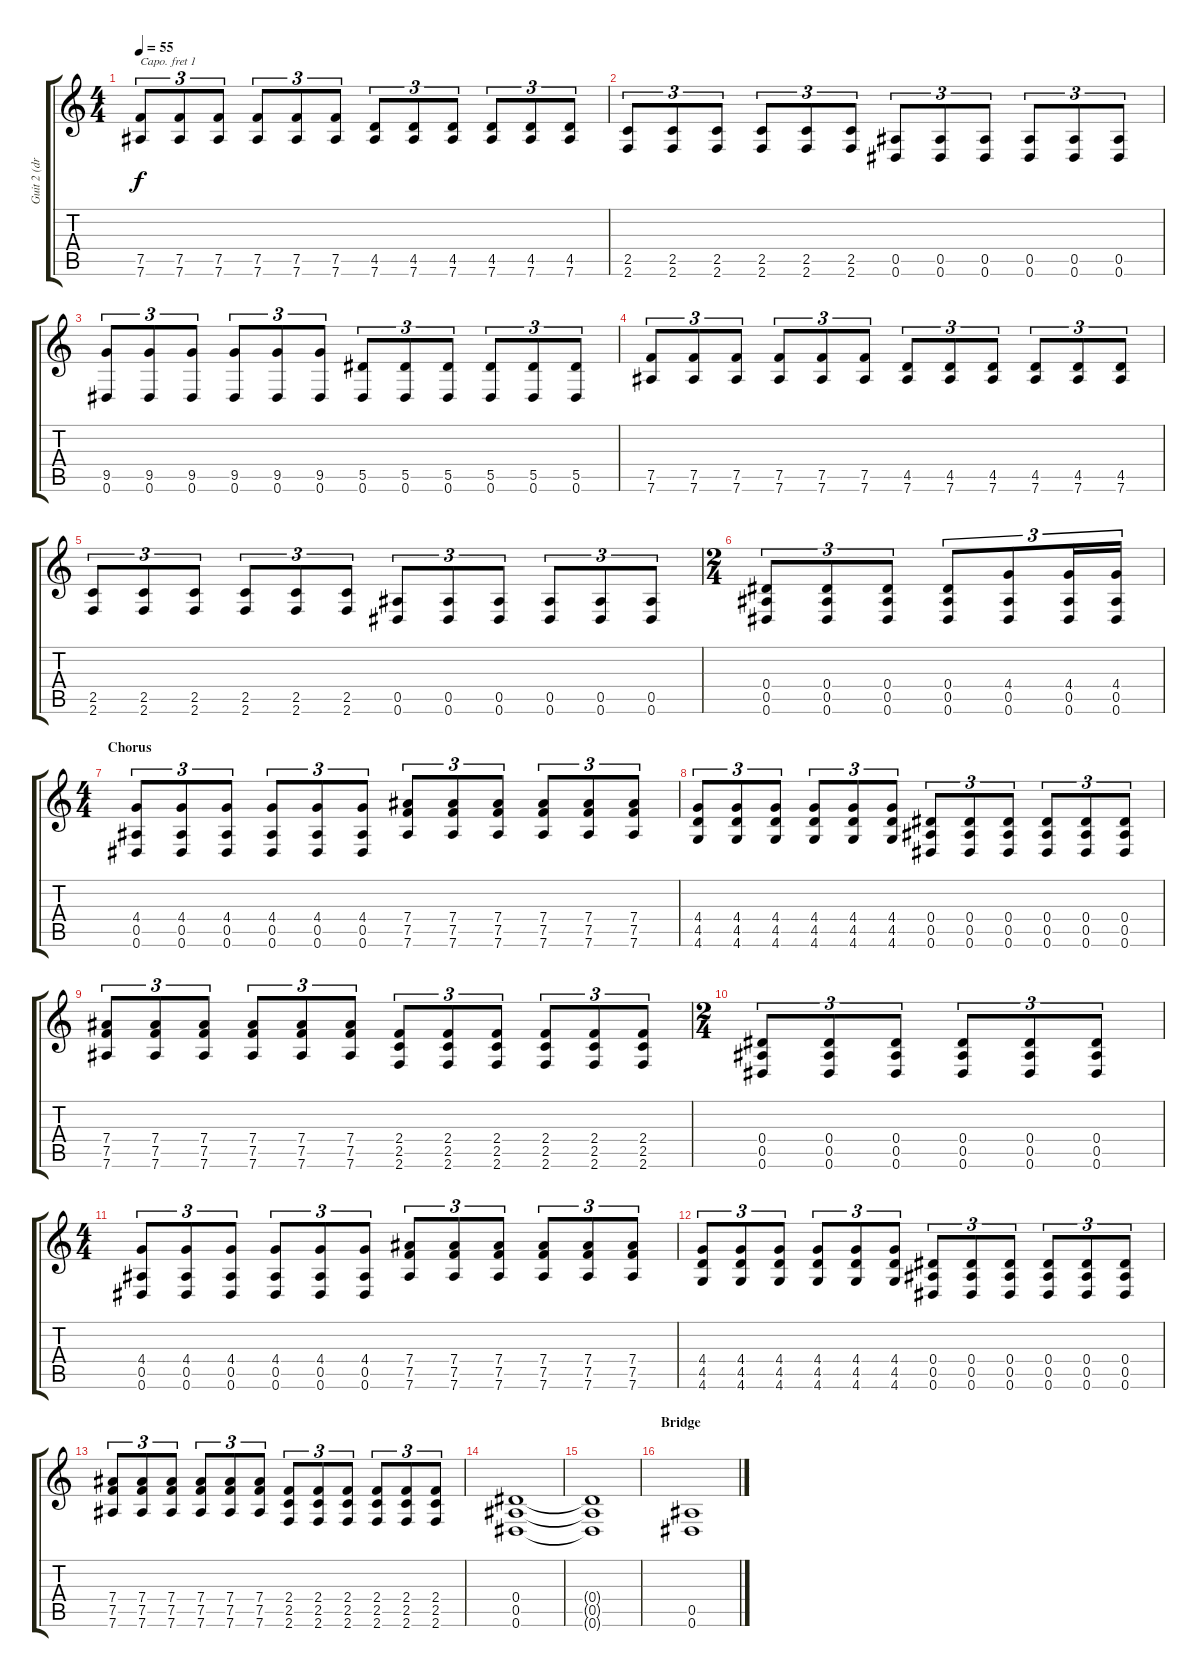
\track ("Guit 2 (dropped D)" "Guit 2 (dr") {instrument electricguitarjazz}
\staff {score tabs}
\capo 1
\tuning (E4 B3 G3 D3 A2 D2) {hide}
\ts (4 4)
\tempo 55
\clef g2
\ks c
(7.5 7.6).8{tu (3 2) dy f} (7.5 7.6).8{tu (3 2)} (7.5 7.6).8{tu (3 2)} (7.5 7.6).8{tu (3 2)} (7.5 7.6).8{tu (3 2)} (7.5 7.6).8{tu (3 2)} (4.5 7.6).8{tu (3 2)} (4.5 7.6).8{tu (3 2)} (4.5 7.6).8{tu (3 2)} (4.5 7.6).8{tu (3 2)} (4.5 7.6).8{tu (3 2)} (4.5 7.6).8{tu (3 2)} |
(2.5 2.6).8{tu (3 2)} (2.5 2.6).8{tu (3 2)} (2.5 2.6).8{tu (3 2)} (2.5 2.6).8{tu (3 2)} (2.5 2.6).8{tu (3 2)} (2.5 2.6).8{tu (3 2)} (0.5 0.6).8{tu (3 2)} (0.5 0.6).8{tu (3 2)} (0.5 0.6).8{tu (3 2)} (0.5 0.6).8{tu (3 2)} (0.5 0.6).8{tu (3 2)} (0.5 0.6).8{tu (3 2)} |
(9.5 0.6).8{tu (3 2)} (9.5 0.6).8{tu (3 2)} (9.5 0.6).8{tu (3 2)} (9.5 0.6).8{tu (3 2)} (9.5 0.6).8{tu (3 2)} (9.5 0.6).8{tu (3 2)} (5.5 0.6).8{tu (3 2)} (5.5 0.6).8{tu (3 2)} (5.5 0.6).8{tu (3 2)} (5.5 0.6).8{tu (3 2)} (5.5 0.6).8{tu (3 2)} (5.5 0.6).8{tu (3 2)} |
(7.5 7.6).8{tu (3 2)} (7.5 7.6).8{tu (3 2)} (7.5 7.6).8{tu (3 2)} (7.5 7.6).8{tu (3 2)} (7.5 7.6).8{tu (3 2)} (7.5 7.6).8{tu (3 2)} (4.5 7.6).8{tu (3 2)} (4.5 7.6).8{tu (3 2)} (4.5 7.6).8{tu (3 2)} (4.5 7.6).8{tu (3 2)} (4.5 7.6).8{tu (3 2)} (4.5 7.6).8{tu (3 2)} |
(2.5 2.6).8{tu (3 2)} (2.5 2.6).8{tu (3 2)} (2.5 2.6).8{tu (3 2)} (2.5 2.6).8{tu (3 2)} (2.5 2.6).8{tu (3 2)} (2.5 2.6).8{tu (3 2)} (0.5 0.6).8{tu (3 2)} (0.5 0.6).8{tu (3 2)} (0.5 0.6).8{tu (3 2)} (0.5 0.6).8{tu (3 2)} (0.5 0.6).8{tu (3 2)} (0.5 0.6).8{tu (3 2)} |
\ts (2 4)
(0.4 0.5 0.6).8{tu (3 2)} (0.4 0.5 0.6).8{tu (3 2)} (0.4 0.5 0.6).8{tu (3 2)} (0.4 0.5 0.6).8{tu (3 2)} (4.4 0.5 0.6).8{tu (3 2)} (4.4 0.5 0.6).16{tu (3 2)} (4.4 0.5 0.6).16{tu (3 2)} |
\ts (4 4)
\section ("" "Chorus")
(4.4 0.5 0.6).8{tu (3 2)} (4.4 0.5 0.6).8{tu (3 2)} (4.4 0.5 0.6).8{tu (3 2)} (4.4 0.5 0.6).8{tu (3 2)} (4.4 0.5 0.6).8{tu (3 2)} (4.4 0.5 0.6).8{tu (3 2)} (7.4 7.5 7.6).8{tu (3 2)} (7.4 7.5 7.6).8{tu (3 2)} (7.4 7.5 7.6).8{tu (3 2)} (7.4 7.5 7.6).8{tu (3 2)} (7.4 7.5 7.6).8{tu (3 2)} (7.4 7.5 7.6).8{tu (3 2)} |
(4.4 4.5 4.6).8{tu (3 2)} (4.4 4.5 4.6).8{tu (3 2)} (4.4 4.5 4.6).8{tu (3 2)} (4.4 4.5 4.6).8{tu (3 2)} (4.4 4.5 4.6).8{tu (3 2)} (4.4 4.5 4.6).8{tu (3 2)} (0.4 0.5 0.6).8{tu (3 2)} (0.4 0.5 0.6).8{tu (3 2)} (0.4 0.5 0.6).8{tu (3 2)} (0.4 0.5 0.6).8{tu (3 2)} (0.4 0.5 0.6).8{tu (3 2)} (0.4 0.5 0.6).8{tu (3 2)} |
(7.4 7.5 7.6).8{tu (3 2)} (7.4 7.5 7.6).8{tu (3 2)} (7.4 7.5 7.6).8{tu (3 2)} (7.4 7.5 7.6).8{tu (3 2)} (7.4 7.5 7.6).8{tu (3 2)} (7.4 7.5 7.6).8{tu (3 2)} (2.4 2.5 2.6).8{tu (3 2)} (2.4 2.5 2.6).8{tu (3 2)} (2.4 2.5 2.6).8{tu (3 2)} (2.4 2.5 2.6).8{tu (3 2)} (2.4 2.5 2.6).8{tu (3 2)} (2.4 2.5 2.6).8{tu (3 2)} |
\ts (2 4)
(0.4 0.5 0.6).8{tu (3 2)} (0.4 0.5 0.6).8{tu (3 2)} (0.4 0.5 0.6).8{tu (3 2)} (0.4 0.5 0.6).8{tu (3 2)} (0.4 0.5 0.6).8{tu (3 2)} (0.4 0.5 0.6).8{tu (3 2)} |
\ts (4 4)
(4.4 0.5 0.6).8{tu (3 2)} (4.4 0.5 0.6).8{tu (3 2)} (4.4 0.5 0.6).8{tu (3 2)} (4.4 0.5 0.6).8{tu (3 2)} (4.4 0.5 0.6).8{tu (3 2)} (4.4 0.5 0.6).8{tu (3 2)} (7.4 7.5 7.6).8{tu (3 2)} (7.4 7.5 7.6).8{tu (3 2)} (7.4 7.5 7.6).8{tu (3 2)} (7.4 7.5 7.6).8{tu (3 2)} (7.4 7.5 7.6).8{tu (3 2)} (7.4 7.5 7.6).8{tu (3 2)} |
(4.4 4.5 4.6).8{tu (3 2)} (4.4 4.5 4.6).8{tu (3 2)} (4.4 4.5 4.6).8{tu (3 2)} (4.4 4.5 4.6).8{tu (3 2)} (4.4 4.5 4.6).8{tu (3 2)} (4.4 4.5 4.6).8{tu (3 2)} (0.4 0.5 0.6).8{tu (3 2)} (0.4 0.5 0.6).8{tu (3 2)} (0.4 0.5 0.6).8{tu (3 2)} (0.4 0.5 0.6).8{tu (3 2)} (0.4 0.5 0.6).8{tu (3 2)} (0.4 0.5 0.6).8{tu (3 2)} |
(7.4 7.5 7.6).8{tu (3 2)} (7.4 7.5 7.6).8{tu (3 2)} (7.4 7.5 7.6).8{tu (3 2)} (7.4 7.5 7.6).8{tu (3 2)} (7.4 7.5 7.6).8{tu (3 2)} (7.4 7.5 7.6).8{tu (3 2)} (2.4 2.5 2.6).8{tu (3 2)} (2.4 2.5 2.6).8{tu (3 2)} (2.4 2.5 2.6).8{tu (3 2)} (2.4 2.5 2.6).8{tu (3 2)} (2.4 2.5 2.6).8{tu (3 2)} (2.4 2.5 2.6).8{tu (3 2)} |
(0.4 0.5 0.6).1 |
(0.4{t} 0.5{t} 0.6{t}).1 |
\section ("" "Bridge")
(0.5 0.6).1
